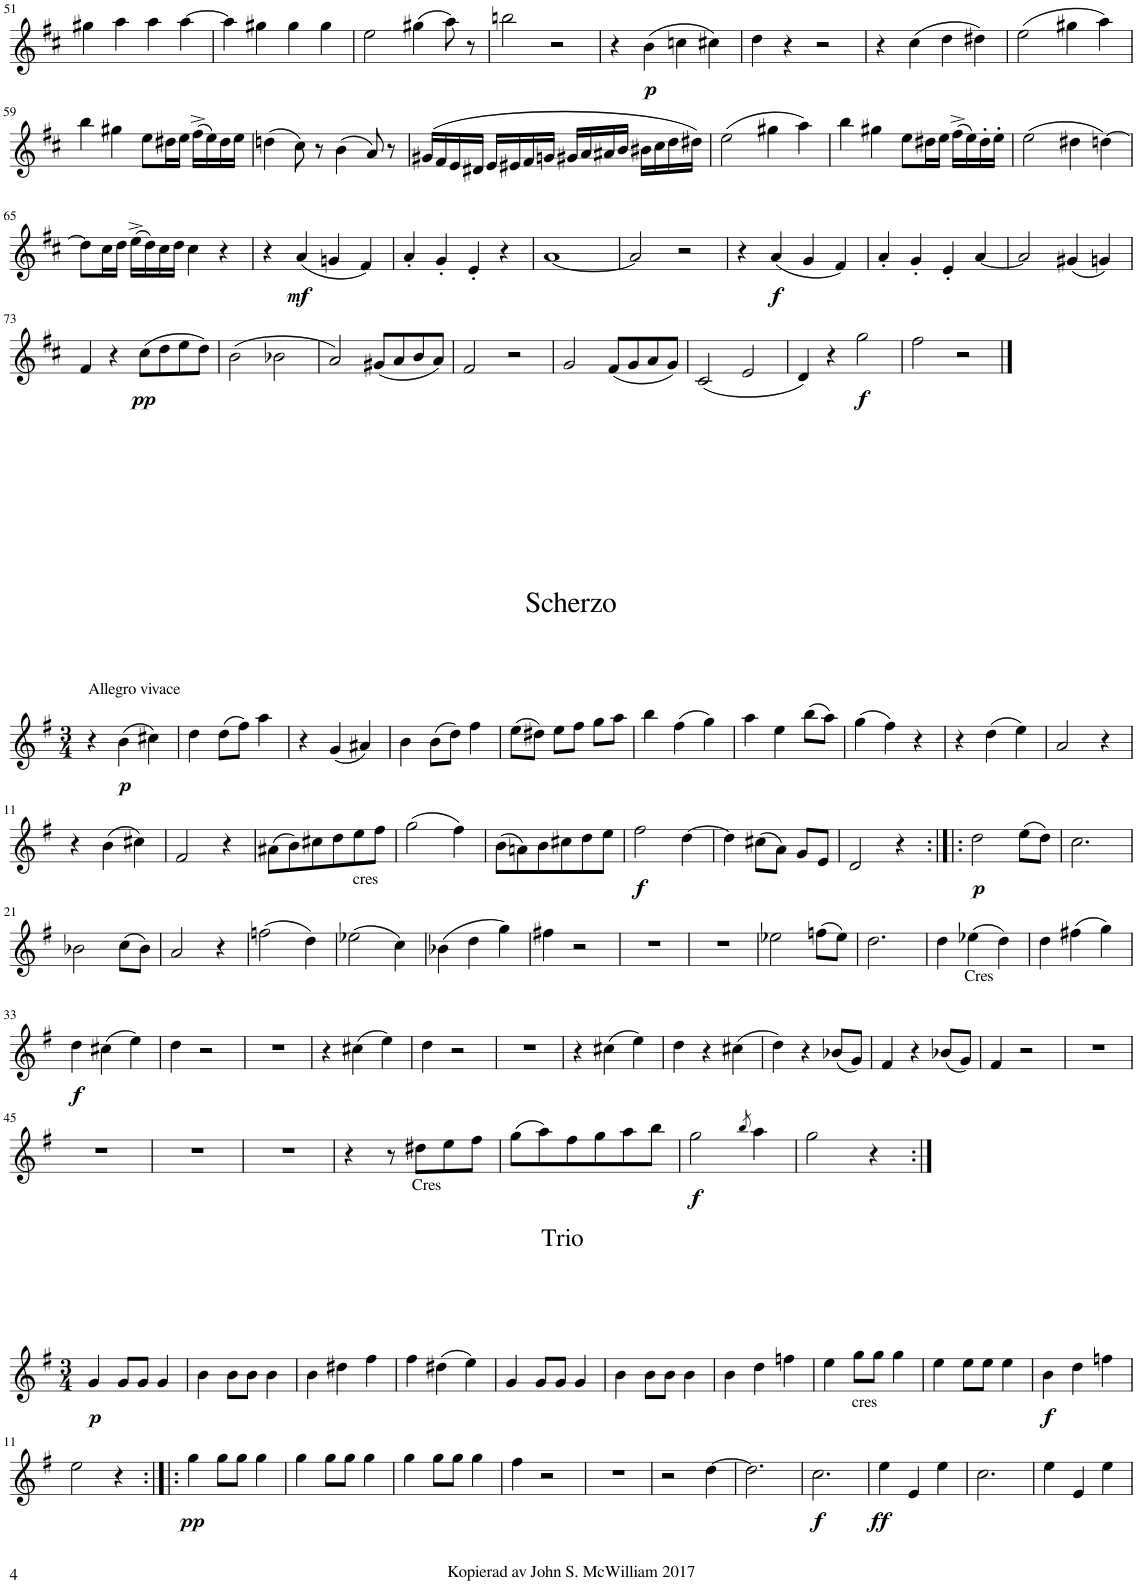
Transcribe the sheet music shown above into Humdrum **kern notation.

**kern	**dynam
*part1	*part1
*staff1	*staff1
*I"Piano	*
*I'Pno.	*
!!LO:PB:g=z
*clefG2	*
*k[f#c#]	*
*M4/4	*
*met(c)	*
=51	=51
4gg#X\	.
4aa\	.
4aa\	.
[4aa\	.
=52	=52
4aa\]	.
4gg#X\	.
4gg#\	.
4gg#\	.
=53	=53
2ee\	.
(4gg#X\	.
8aa\)	.
8r	.
=54	=54
2bbn\	.
2r	.
=55	=55
4r	.
!	!LO:DY:b
(4b\	p
4ccn\	.
4cc#X\)	.
=56	=56
4dd\	.
4r	.
2r	.
=57	=57
4r	.
(4cc#\	.
4dd\	.
4dd#X\)	.
=58	=58
(2ee\	.
4gg#X\	.
4aa\)	.
!!LO:LB:g=z
=59	=59
4bb\	.
4gg#X\	.
8ee\L	.
16dd#X\L	.
16ee\JJ	.
(16ff#^\LL	.
16ee\)	.
16dd#\	.
16ee\JJ	.
=60	=60
(4ddn\	.
8cc#\)	.
8r	.
(4b\	.
8a/)	.
8r	.
=61	=61
(16g#X/LL	.
16f#/	.
16e/	.
16d#X/JJ	.
16e/LL	.
16e#X/	.
16f#/	.
16gn/JJ	.
16g#X/LL	.
16a/	.
16a#X/	.
16b/JJ	.
16b#X\LL	.
16cc#\	.
16dd\	.
16dd#X\JJ)	.
=62	=62
(2ee\	.
4gg#X\	.
4aa\)	.
=63	=63
4bb\	.
4gg#X\	.
8ee\L	.
16dd#X\L	.
16ee\JJ	.
(16ff#^\LL	.
16ee\)	.
16dd#'\	.
16ee'\JJ	.
=64	=64
(2ee\	.
4dd#X\	.
[4ddn\)	.
!!LO:LB:g=z
=65	=65
8dd\L]	.
16cc#\L	.
16dd\JJ	.
(16ee^\LL	.
16dd\)	.
16cc#\	.
16dd\JJ	.
4cc#\	.
4r	.
=66	=66
4r	.
!	!LO:DY:b
(4a/	mf
4gn/	.
4f#/)	.
=67	=67
4a'/	.
4g'/	.
4e'/	.
4r	.
=68	=68
[1a	.
=69	=69
2a/]	.
2r	.
=70	=70
4r	.
!	!LO:DY:b
(4a/	f
4g/	.
4f#/)	.
=71	=71
4a'/	.
4g'/	.
4e'/	.
[4a/	.
=72	=72
2a/]	.
(4g#X/	.
4gn/)	.
!!LO:LB:g=z
=73	=73
4f#/	.
4r	.
!	!LO:DY:b
(8cc#\L	pp
8dd\	.
8ee\	.
8dd\J)	.
=74	=74
(2b\	.
2b-X\	.
=75	=75
2a/)	.
(8g#X/L	.
8a/	.
8b/	.
8a/J)	.
=76	=76
2f#/	.
2r	.
=77	=77
2g/	.
(8f#/L	.
8g/	.
8a/	.
8g/J)	.
=78	=78
(2c#/	.
2e/	.
=79	=79
4d/)	.
4r	.
!	!LO:DY:b
2gg\	f
=80	=80
2ff#\	.
2r	.
!!LO:LB:g=z
==1	==1
*k[f#]	*
*M3/4	*
!LO:TX:a:t=Allegro vivace	!
4r	.
!	!LO:DY:b
(4b\	p
4cc#X\)	.
=2	=2
4dd\	.
(8dd\L	.
8ff#\J)	.
4aa\	.
=3	=3
4r	.
(4g/	.
4a#X/)	.
=4	=4
4b\	.
(8b\L	.
8dd\J)	.
4ff#\	.
=5	=5
(8ee\L	.
8dd#X\J)	.
8ee\L	.
8ff#\J	.
8gg\L	.
8aa\J	.
=6	=6
4bb\	.
(4ff#\	.
4gg\)	.
=7	=7
4aa\	.
4ee\	.
(8bb\L	.
8aa\J)	.
=8	=8
(4gg\	.
4ff#\)	.
4r	.
=9	=9
4r	.
(4dd\	.
4ee\)	.
=10	=10
2a/	.
4r	.
!!LO:LB:g=z
=11	=11
4r	.
(4b\	.
4cc#X\)	.
=12	=12
2f#/	.
4r	.
=13	=13
(8a#X\L	.
8b\)	.
8cc#X\	.
8dd\	.
8ee\	.
8ff#\J	.
=14	=14
(2gg\	.
4ff#\)	.
=15	=15
(8b\L	.
8an\)	.
!LO:TX:b:t=cres	!
8b\	.
8cc#X\	.
8dd\	.
8ee\J	.
=16	=16
!	!LO:DY:b
2ff#\	f
[4dd\	.
=17	=17
4dd\]	.
(8cc#X\L	.
8a\J)	.
8g/L	.
8e/J	.
=18	=18
2d/	.
4r	.
=19:|!|:	=19:|!|:
!	!LO:DY:b
2dd\	p
(8ee\L	.
8dd\J)	.
=20	=20
2.cc\	.
!!LO:LB:g=z
=21	=21
2b-X\	.
(8cc\L	.
8b-\J)	.
=22	=22
2a/	.
4r	.
=23	=23
(2ffn\	.
4dd\)	.
=24	=24
(2ee-X\	.
4cc\)	.
=25	=25
(4b-X\	.
4dd\	.
4gg\)	.
=26	=26
4ff#X\	.
2r	.
=27	=27
2.r	.
=28	=28
2.r	.
=29	=29
2ee-X\	.
(8ffn\L	.
8ee-\J)	.
=30	=30
2.dd\	.
=31	=31
4dd\	.
!LO:TX:b:t=Cres	!
(4ee-X\	.
4dd\)	.
=32	=32
4dd\	.
(4ff#X\	.
4gg\)	.
!!LO:LB:g=z
=33	=33
!	!LO:DY:b
4dd\	f
(4cc#X\	.
4ee\)	.
=34	=34
4dd\	.
2r	.
=35	=35
2.r	.
=36	=36
4r	.
(4cc#X\	.
4ee\)	.
=37	=37
4dd\	.
2r	.
=38	=38
2.r	.
=39	=39
4r	.
(4cc#X\	.
4ee\)	.
=40	=40
4dd\	.
4r	.
(4cc#X\	.
=41	=41
4dd\)	.
4r	.
(8b-X/L	.
8g/J)	.
=42	=42
4f#/	.
4r	.
(8b-X/L	.
8g/J)	.
=43	=43
4f#/	.
2r	.
=44	=44
2.r	.
!!LO:LB:g=z
=45	=45
2.r	.
=46	=46
2.r	.
=47	=47
2.r	.
=48	=48
4r	.
8r	.
!LO:TX:b:t=Cres	!
8dd#X\L	.
8ee\	.
8ff#\J	.
=49	=49
(8gg\L	.
8aa\)	.
8ff#\	.
8gg\	.
8aa\	.
8bb\J	.
=50	=50
!	!LO:DY:b
2gg\	f
8qbb/	.
4aa\	.
=51	=51
2gg\	.
4r	.
!!LO:LB:g=z
=1:|!	=1:|!
*M3/4	*
!LO:TX:a:t=Trio	!
!	!LO:DY:b
4g/	p
8g/L	.
8g/J	.
4g/	.
=2	=2
4b\	.
8b\L	.
8b\J	.
4b\	.
=3	=3
4b\	.
4dd#X\	.
4ff#\	.
=4	=4
4ff#\	.
(4dd#X\	.
4ee\)	.
=5	=5
4g/	.
8g/L	.
8g/J	.
4g/	.
=6	=6
4b\	.
8b\L	.
8b\J	.
4b\	.
=7	=7
4b\	.
4dd\	.
4ffn\	.
=8	=8
4ee\	.
!LO:TX:b:t=cres	!
8gg\L	.
8gg\J	.
4gg\	.
=9	=9
4ee\	.
8ee\L	.
8ee\J	.
4ee\	.
=10	=10
!	!LO:DY:b
4b\	f
4dd\	.
4ffn\	.
!!LO:LB:g=z
=11	=11
2ee\	.
4r	.
=12:|!|:	=12:|!|:
!	!LO:DY:b
4gg\	pp
8gg\L	.
8gg\J	.
4gg\	.
=13	=13
4gg\	.
8gg\L	.
8gg\J	.
4gg\	.
=14	=14
4gg\	.
8gg\L	.
8gg\J	.
4gg\	.
=15	=15
4ff#\	.
2r	.
=16	=16
2.r	.
=17	=17
2r	.
[4dd\	.
=18	=18
2.dd\]	.
=19	=19
!	!LO:DY:b
2.cc\	f
=20	=20
!	!LO:DY:b
4ee\	ff
4e/	.
4ee\	.
=21	=21
2.cc\	.
=22	=22
4ee\	.
4e/	.
4ee\	.
=	=
*-	*-
